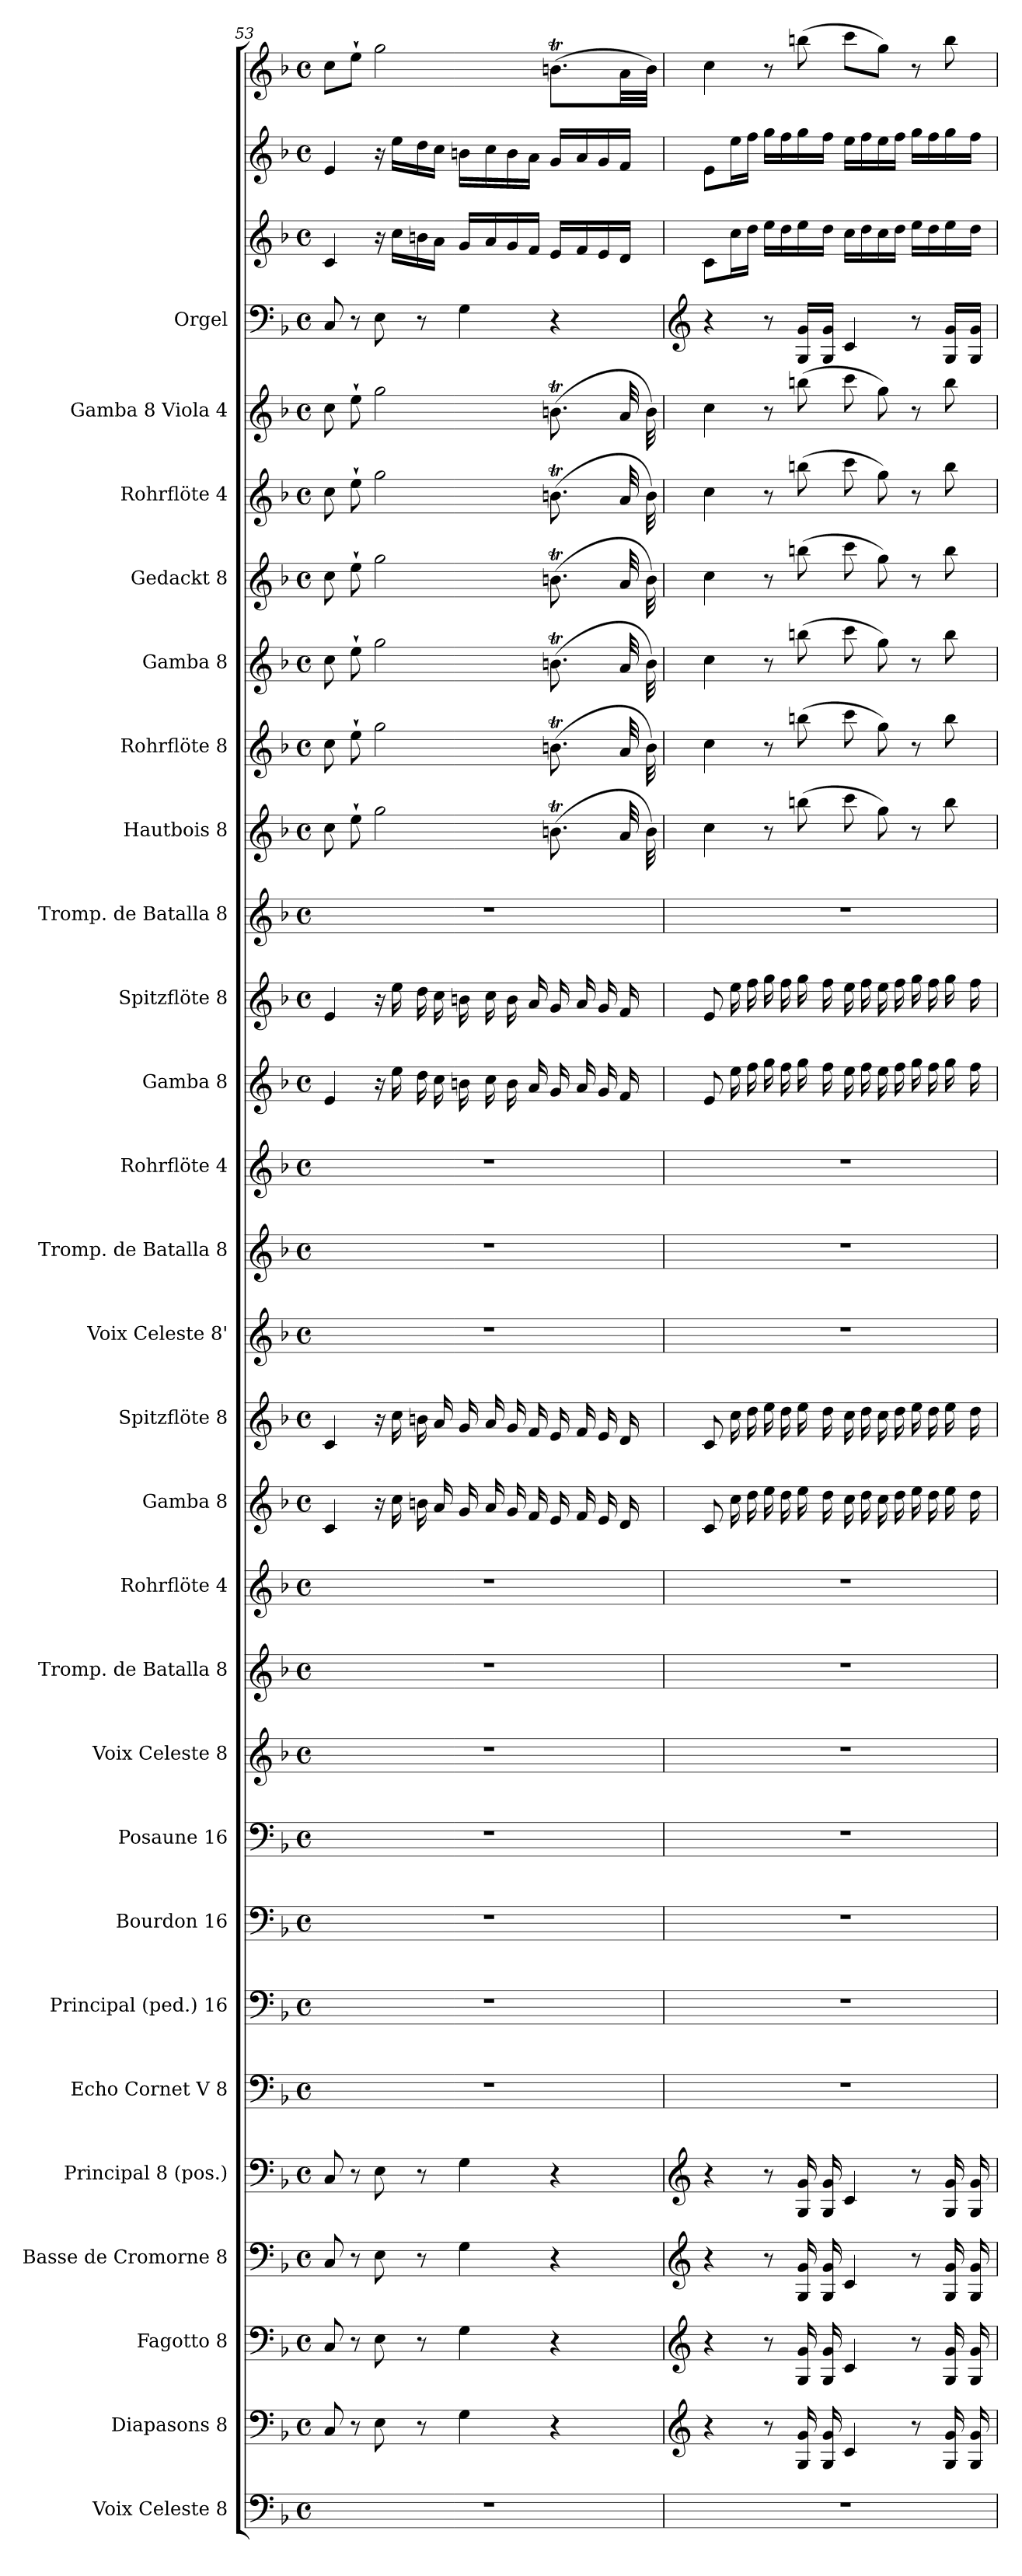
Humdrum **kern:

**kern	**kern	**kern	**kern	**kern	**kern	**kern	**kern	**kern	**kern	**kern	**kern	**kern	**kern	**kern	**kern	**kern	**kern	**kern	**kern	**kern	**kern	**kern	**kern	**kern	**kern	**kern	**kern	**kern	**kern
*part27	*part26	*part25	*part24	*part23	*part22	*part21	*part20	*part19	*part18	*part17	*part16	*part15	*part14	*part13	*part12	*part11	*part10	*part9	*part8	*part7	*part6	*part5	*part4	*part3	*part2	*part1	*part1	*part1	*part1
*staff30	*staff29	*staff28	*staff27	*staff26	*staff25	*staff24	*staff23	*staff22	*staff21	*staff20	*staff19	*staff18	*staff17	*staff16	*staff15	*staff14	*staff13	*staff12	*staff11	*staff10	*staff9	*staff8	*staff7	*staff6	*staff5	*staff4	*staff3	*staff2	*staff1
*I"Voix Celeste 8	*I"Diapasons 8	*I"Fagotto 8	*I"Basse de Cromorne 8	*I"Principal 8 (pos.)	*I"Echo Cornet V 8	*I"Principal (ped.) 16	*I"Bourdon 16	*I"Posaune 16	*I"Voix Celeste 8	*I"Tromp. de Batalla 8	*I"Rohrflöte 4	*I"Gamba 8	*I"Spitzflöte 8	*I"Voix Celeste 8'	*I"Tromp. de Batalla 8	*I"Rohrflöte 4	*I"Gamba 8	*I"Spitzflöte 8	*I"Tromp. de Batalla 8	*I"Hautbois 8	*I"Rohrflöte 8	*I"Gamba 8	*I"Gedackt 8	*I"Rohrflöte 4	*I"Gamba 8 Viola 4	*I"Orgel	*	*	*
*clefF4	*clefF4	*clefF4	*clefF4	*clefF4	*clefF4	*clefF4	*clefF4	*clefF4	*clefG2	*clefG2	*clefG2	*clefG2	*clefG2	*clefG2	*clefG2	*clefG2	*clefG2	*clefG2	*clefG2	*clefG2	*clefG2	*clefG2	*clefG2	*clefG2	*clefG2	*clefF4	*clefG2	*clefG2	*clefG2
*k[b-]	*k[b-]	*k[b-]	*k[b-]	*k[b-]	*k[b-]	*k[b-]	*k[b-]	*k[b-]	*k[b-]	*k[b-]	*k[b-]	*k[b-]	*k[b-]	*k[b-]	*k[b-]	*k[b-]	*k[b-]	*k[b-]	*k[b-]	*k[b-]	*k[b-]	*k[b-]	*k[b-]	*k[b-]	*k[b-]	*k[b-]	*k[b-]	*k[b-]	*k[b-]
*M4/4	*M4/4	*M4/4	*M4/4	*M4/4	*M4/4	*M4/4	*M4/4	*M4/4	*M4/4	*M4/4	*M4/4	*M4/4	*M4/4	*M4/4	*M4/4	*M4/4	*M4/4	*M4/4	*M4/4	*M4/4	*M4/4	*M4/4	*M4/4	*M4/4	*M4/4	*M4/4	*M4/4	*M4/4	*M4/4
*met(c)	*met(c)	*met(c)	*met(c)	*met(c)	*met(c)	*met(c)	*met(c)	*met(c)	*met(c)	*met(c)	*met(c)	*met(c)	*met(c)	*met(c)	*met(c)	*met(c)	*met(c)	*met(c)	*met(c)	*met(c)	*met(c)	*met(c)	*met(c)	*met(c)	*met(c)	*met(c)	*met(c)	*met(c)	*met(c)
=53	=53	=53	=53	=53	=53	=53	=53	=53	=53	=53	=53	=53	=53	=53	=53	=53	=53	=53	=53	=53	=53	=53	=53	=53	=53	=53	=53	=53	=53
1r	8C/	8C/	8C/	8C/	1r	1r	1r	1r	1r	1r	1r	4c/	4c/	1r	1r	1r	4e/	4e/	1r	8cc\	8cc\	8cc\	8cc\	8cc\	8cc\	8C/	4c/	4e/	8cc\L
.	8r	8r	8r	8r	.	.	.	.	.	.	.	.	.	.	.	.	.	.	.	8ee`\	8ee`\	8ee`\	8ee`\	8ee`\	8ee`\	8r	.	.	8ee`\J
.	8E\	8E\	8E\	8E\	.	.	.	.	.	.	.	16r	16r	.	.	.	16r	16r	.	2gg\	2gg\	2gg\	2gg\	2gg\	2gg\	8E\	16r	16r	2gg\
.	.	.	.	.	.	.	.	.	.	.	.	16cc\	16cc\	.	.	.	16ee\	16ee\	.	.	.	.	.	.	.	.	16cc\LL	16ee\LL	.
.	8r	8r	8r	8r	.	.	.	.	.	.	.	16bn\	16bn\	.	.	.	16dd\	16dd\	.	.	.	.	.	.	.	8r	16bn\	16dd\	.
.	.	.	.	.	.	.	.	.	.	.	.	16a/	16a/	.	.	.	16cc\	16cc\	.	.	.	.	.	.	.	.	16a\JJ	16cc\JJ	.
.	4G\	4G\	4G\	4G\	.	.	.	.	.	.	.	16g/	16g/	.	.	.	16bn\	16bn\	.	.	.	.	.	.	.	4G\	16g/LL	16bn\LL	.
.	.	.	.	.	.	.	.	.	.	.	.	16a/	16a/	.	.	.	16cc\	16cc\	.	.	.	.	.	.	.	.	16a/	16cc\	.
.	.	.	.	.	.	.	.	.	.	.	.	16g/	16g/	.	.	.	16b\	16b\	.	.	.	.	.	.	.	.	16g/	16b\	.
.	.	.	.	.	.	.	.	.	.	.	.	16f/	16f/	.	.	.	16a/	16a/	.	.	.	.	.	.	.	.	16f/JJ	16a\JJ	.
.	4r	4r	4r	4r	.	.	.	.	.	.	.	16e/	16e/	.	.	.	16g/	16g/	.	(>8.bnt\	(>8.bnt\	(>8.bnt\	(>8.bnt\	(>8.bnt\	(>8.bnt\	4r	16e/LL	16g/LL	(>8.bnt\L
.	.	.	.	.	.	.	.	.	.	.	.	16f/	16f/	.	.	.	16a/	16a/	.	.	.	.	.	.	.	.	16f/	16a/	.
.	.	.	.	.	.	.	.	.	.	.	.	16e/	16e/	.	.	.	16g/	16g/	.	.	.	.	.	.	.	.	16e/	16g/	.
.	.	.	.	.	.	.	.	.	.	.	.	16d/	16d/	.	.	.	16f/	16f/	.	32a/	32a/	32a/	32a/	32a/	32a/	.	16d/JJ	16f/JJ	32a\LL
.	.	.	.	.	.	.	.	.	.	.	.	.	.	.	.	.	.	.	.	32b\)	32b\)	32b\)	32b\)	32b\)	32b\)	.	.	.	32b\JJJ)
=54	=54	=54	=54	=54	=54	=54	=54	=54	=54	=54	=54	=54	=54	=54	=54	=54	=54	=54	=54	=54	=54	=54	=54	=54	=54	=54	=54	=54	=54
*	*clefG2	*clefG2	*clefG2	*clefG2	*	*	*	*	*	*	*	*	*	*	*	*	*	*	*	*	*	*	*	*	*	*clefG2	*	*	*
1r	4r	4r	4r	4r	1r	1r	1r	1r	1r	1r	1r	8c/	8c/	1r	1r	1r	8e/	8e/	1r	4cc\	4cc\	4cc\	4cc\	4cc\	4cc\	4r	8c\L	8e\L	4cc\
.	.	.	.	.	.	.	.	.	.	.	.	16cc\	16cc\	.	.	.	16ee\	16ee\	.	.	.	.	.	.	.	.	16cc\L	16ee\L	.
.	.	.	.	.	.	.	.	.	.	.	.	16dd\	16dd\	.	.	.	16ff\	16ff\	.	.	.	.	.	.	.	.	16dd\JJ	16ff\JJ	.
.	8r	8r	8r	8r	.	.	.	.	.	.	.	16ee\	16ee\	.	.	.	16gg\	16gg\	.	8r	8r	8r	8r	8r	8r	8r	16ee\LL	16gg\LL	8r
.	.	.	.	.	.	.	.	.	.	.	.	16dd\	16dd\	.	.	.	16ff\	16ff\	.	.	.	.	.	.	.	.	16dd\	16ff\	.
.	16G/ 16g/	16G/ 16g/	16G/ 16g/	16G/ 16g/	.	.	.	.	.	.	.	16ee\	16ee\	.	.	.	16gg\	16gg\	.	(>8bbn\	(>8bbn\	(>8bbn\	(>8bbn\	(>8bbn\	(>8bbn\	16G/ 16g/LL	16ee\	16gg\	(>8bbn\
.	16G/ 16g/	16G/ 16g/	16G/ 16g/	16G/ 16g/	.	.	.	.	.	.	.	16dd\	16dd\	.	.	.	16ff\	16ff\	.	.	.	.	.	.	.	16G/ 16g/JJ	16dd\JJ	16ff\JJ	.
.	4c/	4c/	4c/	4c/	.	.	.	.	.	.	.	16cc\	16cc\	.	.	.	16ee\	16ee\	.	8ccc\	8ccc\	8ccc\	8ccc\	8ccc\	8ccc\	4c/	16cc\LL	16ee\LL	8ccc\L
.	.	.	.	.	.	.	.	.	.	.	.	16dd\	16dd\	.	.	.	16ff\	16ff\	.	.	.	.	.	.	.	.	16dd\	16ff\	.
.	.	.	.	.	.	.	.	.	.	.	.	16cc\	16cc\	.	.	.	16ee\	16ee\	.	8gg\)	8gg\)	8gg\)	8gg\)	8gg\)	8gg\)	.	16cc\	16ee\	8gg\J)
.	.	.	.	.	.	.	.	.	.	.	.	16dd\	16dd\	.	.	.	16ff\	16ff\	.	.	.	.	.	.	.	.	16dd\JJ	16ff\JJ	.
.	8r	8r	8r	8r	.	.	.	.	.	.	.	16ee\	16ee\	.	.	.	16gg\	16gg\	.	8r	8r	8r	8r	8r	8r	8r	16ee\LL	16gg\LL	8r
.	.	.	.	.	.	.	.	.	.	.	.	16dd\	16dd\	.	.	.	16ff\	16ff\	.	.	.	.	.	.	.	.	16dd\	16ff\	.
.	16G/ 16g/	16G/ 16g/	16G/ 16g/	16G/ 16g/	.	.	.	.	.	.	.	16ee\	16ee\	.	.	.	16gg\	16gg\	.	8bb\	8bb\	8bb\	8bb\	8bb\	8bb\	16G/ 16g/LL	16ee\	16gg\	8bb\
.	16G/ 16g/	16G/ 16g/	16G/ 16g/	16G/ 16g/	.	.	.	.	.	.	.	16dd\	16dd\	.	.	.	16ff\	16ff\	.	.	.	.	.	.	.	16G/ 16g/JJ	16dd\JJ	16ff\JJ	.
=	=	=	=	=	=	=	=	=	=	=	=	=	=	=	=	=	=	=	=	=	=	=	=	=	=	=	=	=	=
*-	*-	*-	*-	*-	*-	*-	*-	*-	*-	*-	*-	*-	*-	*-	*-	*-	*-	*-	*-	*-	*-	*-	*-	*-	*-	*-	*-	*-	*-
